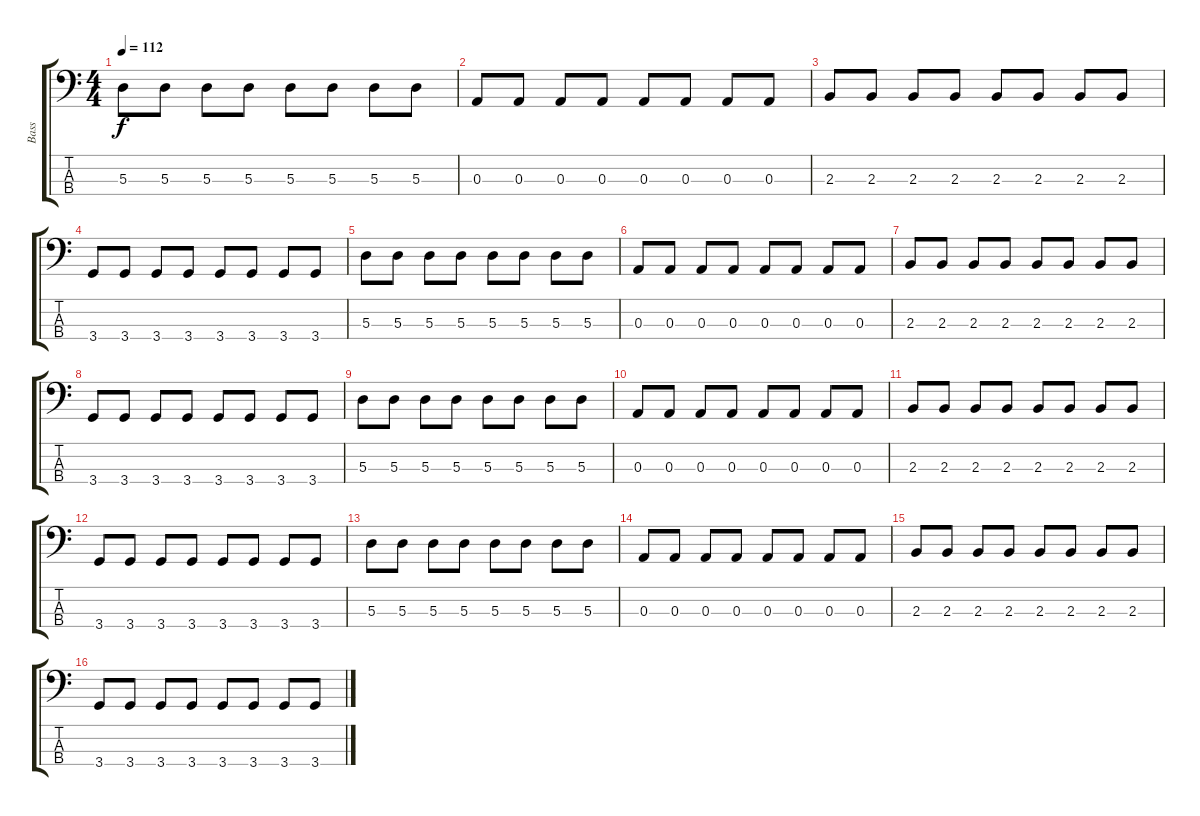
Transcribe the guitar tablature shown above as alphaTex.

\track ("Bass" "Bass") {instrument electricbassfinger}
\staff {score tabs}
\tuning (G2 D2 A1 E1) {hide}
\ts (4 4)
\tempo 112
\clef f4
\ks c
5.3.8{dy f} 5.3.8 5.3.8 5.3.8 5.3.8 5.3.8 5.3.8 5.3.8 |
0.3.8 0.3.8 0.3.8 0.3.8 0.3.8 0.3.8 0.3.8 0.3.8 |
2.3.8 2.3.8 2.3.8 2.3.8 2.3.8 2.3.8 2.3.8 2.3.8 |
3.4.8 3.4.8 3.4.8 3.4.8 3.4.8 3.4.8 3.4.8 3.4.8 |
5.3.8 5.3.8 5.3.8 5.3.8 5.3.8 5.3.8 5.3.8 5.3.8 |
0.3.8 0.3.8 0.3.8 0.3.8 0.3.8 0.3.8 0.3.8 0.3.8 |
2.3.8 2.3.8 2.3.8 2.3.8 2.3.8 2.3.8 2.3.8 2.3.8 |
3.4.8 3.4.8 3.4.8 3.4.8 3.4.8 3.4.8 3.4.8 3.4.8 |
5.3.8 5.3.8 5.3.8 5.3.8 5.3.8 5.3.8 5.3.8 5.3.8 |
0.3.8 0.3.8 0.3.8 0.3.8 0.3.8 0.3.8 0.3.8 0.3.8 |
2.3.8 2.3.8 2.3.8 2.3.8 2.3.8 2.3.8 2.3.8 2.3.8 |
3.4.8 3.4.8 3.4.8 3.4.8 3.4.8 3.4.8 3.4.8 3.4.8 |
5.3.8 5.3.8 5.3.8 5.3.8 5.3.8 5.3.8 5.3.8 5.3.8 |
0.3.8 0.3.8 0.3.8 0.3.8 0.3.8 0.3.8 0.3.8 0.3.8 |
2.3.8 2.3.8 2.3.8 2.3.8 2.3.8 2.3.8 2.3.8 2.3.8 |
3.4.8 3.4.8 3.4.8 3.4.8 3.4.8 3.4.8 3.4.8 3.4.8
